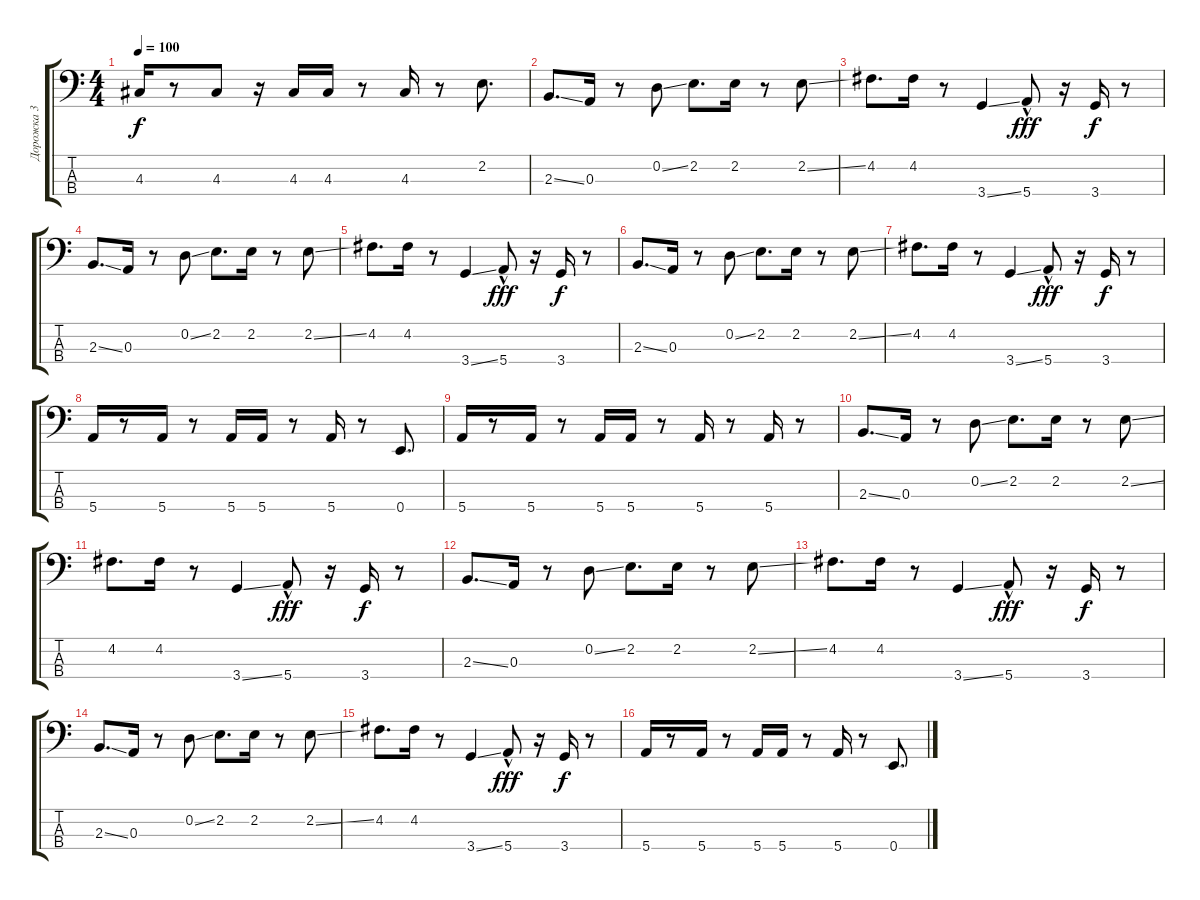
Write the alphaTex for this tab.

\track ("Дорожка 3" "Дорожка 3") {instrument electricbassfinger}
\staff {score tabs}
\tuning (G2 D2 A1 E1) {hide}
\ts (4 4)
\tempo 100
\clef f4
\ks c
4.3.16{dy f} r.8 4.3.8 r.16 4.3.16 4.3.16 r.8 4.3.16 r.8 2.2.8{d} |
2.3{ss}.8{d} 0.3.16 r.8 0.2{ss}.8 2.2.8{d} 2.2.16 r.8 2.2{ss}.8 |
4.2.8{d} 4.2.16 r.8 3.4{ss}.4 5.4{hac}.8{dy fff} r.16 3.4.16{dy f} r.8 |
2.3{ss}.8{d} 0.3.16 r.8 0.2{ss}.8 2.2.8{d} 2.2.16 r.8 2.2{ss}.8 |
4.2.8{d} 4.2.16 r.8 3.4{ss}.4 5.4{hac}.8{dy fff} r.16 3.4.16{dy f} r.8 |
2.3{ss}.8{d} 0.3.16 r.8 0.2{ss}.8 2.2.8{d} 2.2.16 r.8 2.2{ss}.8 |
4.2.8{d} 4.2.16 r.8 3.4{ss}.4 5.4{hac}.8{dy fff} r.16 3.4.16{dy f} r.8 |
5.4.16 r.8 5.4.16 r.8 5.4.16 5.4.16 r.8 5.4.16 r.8 0.4.8{d} |
5.4.16 r.8 5.4.16 r.8 5.4.16 5.4.16 r.8 5.4.16 r.8 5.4.16 r.8 |
2.3{ss}.8{d} 0.3.16 r.8 0.2{ss}.8 2.2.8{d} 2.2.16 r.8 2.2{ss}.8 |
4.2.8{d} 4.2.16 r.8 3.4{ss}.4 5.4{hac}.8{dy fff} r.16 3.4.16{dy f} r.8 |
2.3{ss}.8{d} 0.3.16 r.8 0.2{ss}.8 2.2.8{d} 2.2.16 r.8 2.2{ss}.8 |
4.2.8{d} 4.2.16 r.8 3.4{ss}.4 5.4{hac}.8{dy fff} r.16 3.4.16{dy f} r.8 |
2.3{ss}.8{d} 0.3.16 r.8 0.2{ss}.8 2.2.8{d} 2.2.16 r.8 2.2{ss}.8 |
4.2.8{d} 4.2.16 r.8 3.4{ss}.4 5.4{hac}.8{dy fff} r.16 3.4.16{dy f} r.8 |
5.4.16 r.8 5.4.16 r.8 5.4.16 5.4.16 r.8 5.4.16 r.8 0.4.8{d}
